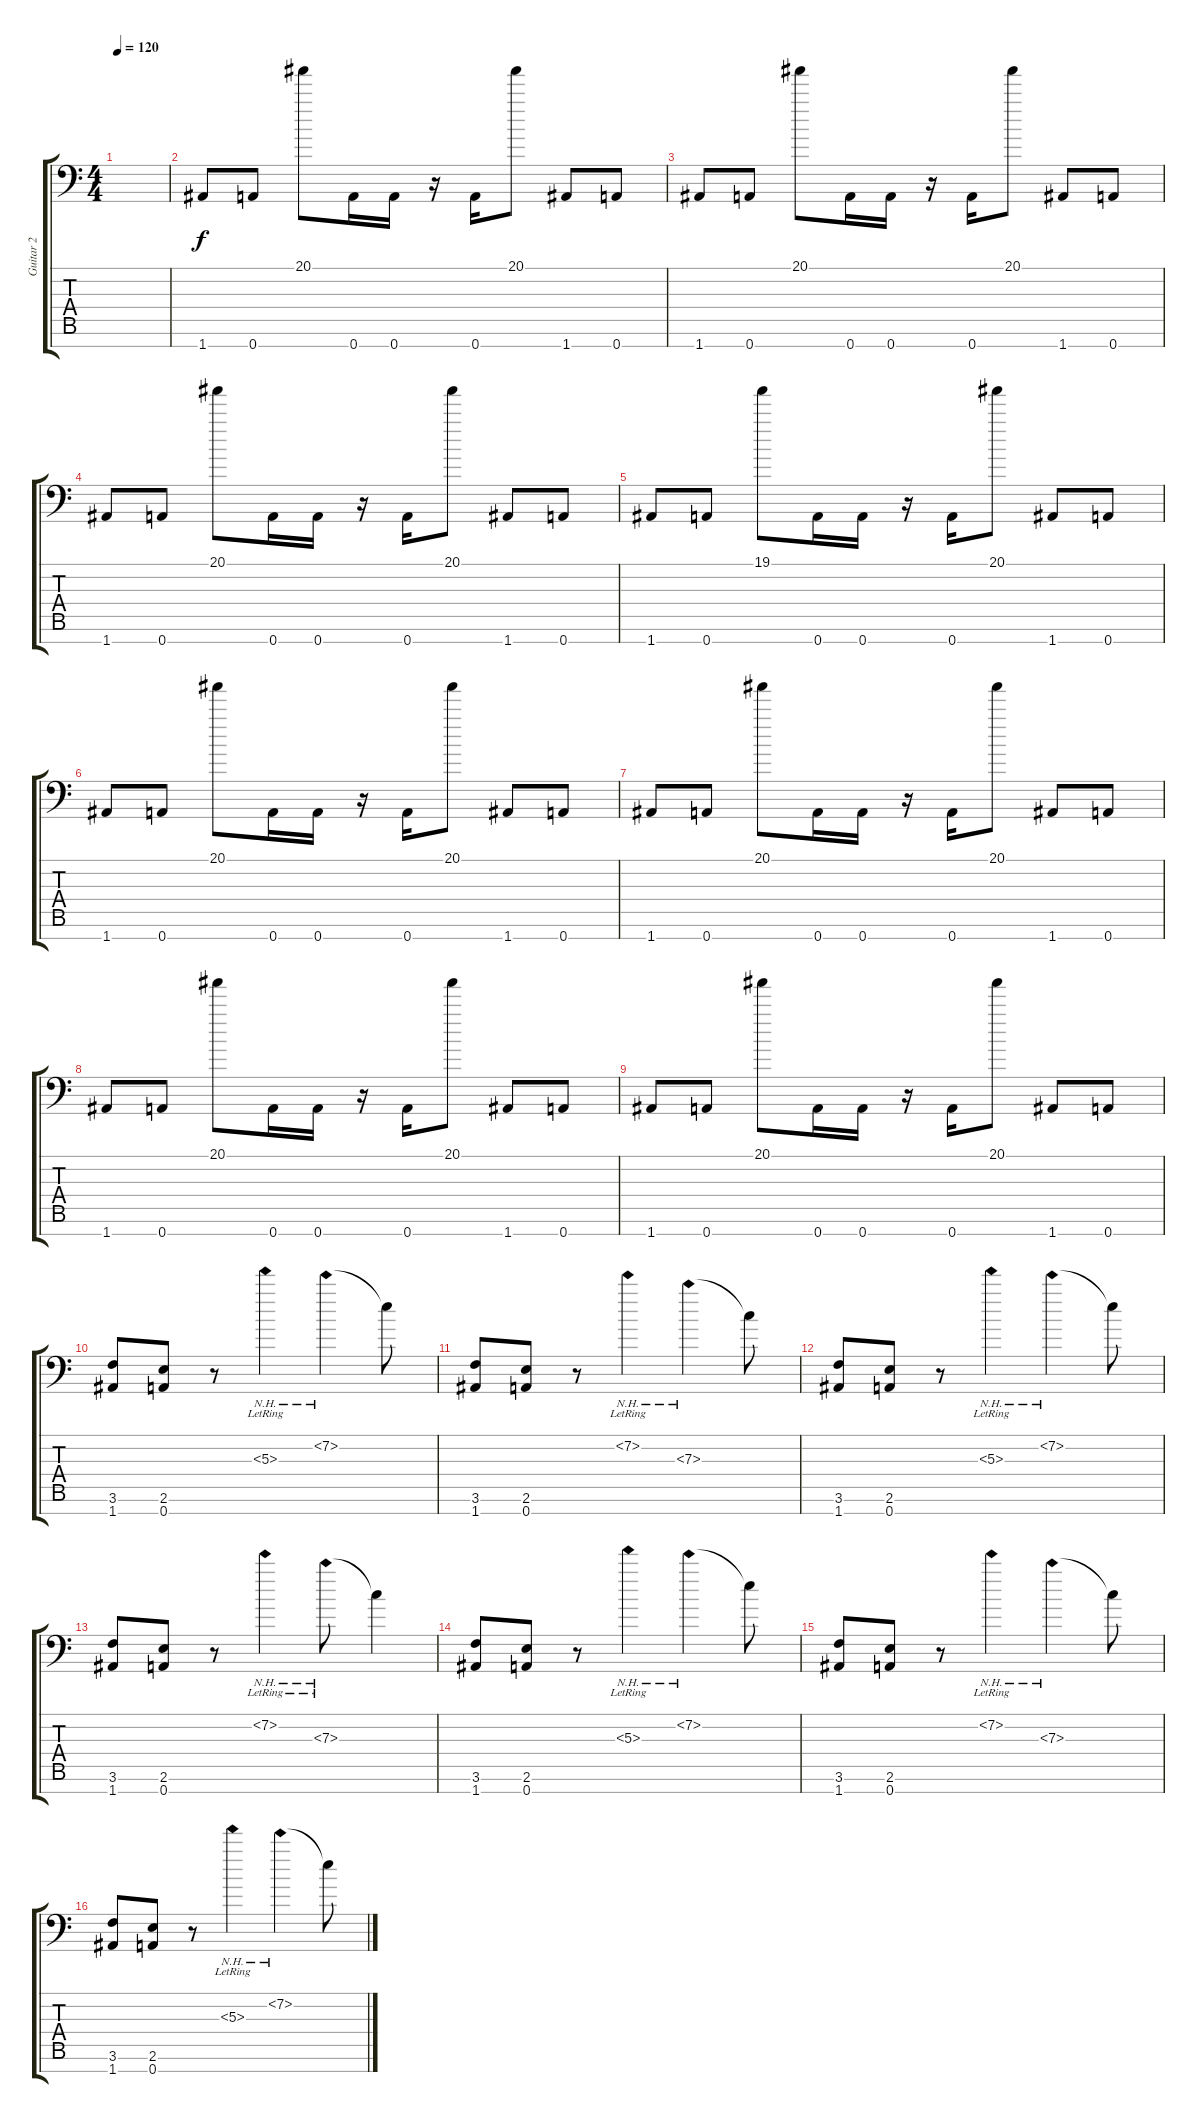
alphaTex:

\track ("Guitar 2" "Guitar 2") {instrument overdrivenguitar}
\staff {score tabs}
\tuning (D4 A3 F3 C3 G2 D2 A1) {hide}
\ts (4 4)
\tempo 120
\clef f4
\ks c
|
1.7.8 0.7.8 20.1.8 0.7.16 0.7.16 r.16 0.7.16 20.1.8 1.7.8 0.7.8 |
1.7.8 0.7.8 20.1.8 0.7.16 0.7.16 r.16 0.7.16 20.1.8 1.7.8 0.7.8 |
1.7.8 0.7.8 20.1.8 0.7.16 0.7.16 r.16 0.7.16 20.1.8 1.7.8 0.7.8 |
1.7.8 0.7.8 19.1.8 0.7.16 0.7.16 r.16 0.7.16 20.1.8 1.7.8 0.7.8 |
1.7.8 0.7.8 20.1.8 0.7.16 0.7.16 r.16 0.7.16 20.1.8 1.7.8 0.7.8 |
1.7.8 0.7.8 20.1.8 0.7.16 0.7.16 r.16 0.7.16 20.1.8 1.7.8 0.7.8 |
1.7.8 0.7.8 20.1.8 0.7.16 0.7.16 r.16 0.7.16 20.1.8 1.7.8 0.7.8 |
1.7.8 0.7.8 20.1.8 0.7.16 0.7.16 r.16 0.7.16 20.1.8 1.7.8 0.7.8 |
(3.6 1.7).8 (2.6 0.7).8 r.8 5.3{nh lr}.4 7.2{nh}.4 7.2{t}.8 |
(3.6 1.7).8 (2.6 0.7).8 r.8 7.2{nh lr}.4 7.3{nh}.4 7.3{t}.8 |
(3.6 1.7).8 (2.6 0.7).8 r.8 5.3{nh lr}.4 7.2{nh}.4 7.2{t}.8 |
(3.6 1.7).8 (2.6 0.7).8 r.8 7.2{nh lr}.4 7.3{nh lr}.8 7.3{t}.4 |
(3.6 1.7).8 (2.6 0.7).8 r.8 5.3{nh lr}.4 7.2{nh}.4 7.2{t}.8 |
(3.6 1.7).8 (2.6 0.7).8 r.8 7.2{nh lr}.4 7.3{nh}.4 7.3{t}.8 |
(3.6 1.7).8 (2.6 0.7).8 r.8 5.3{nh lr}.4 7.2{nh}.4 7.2{t}.8
